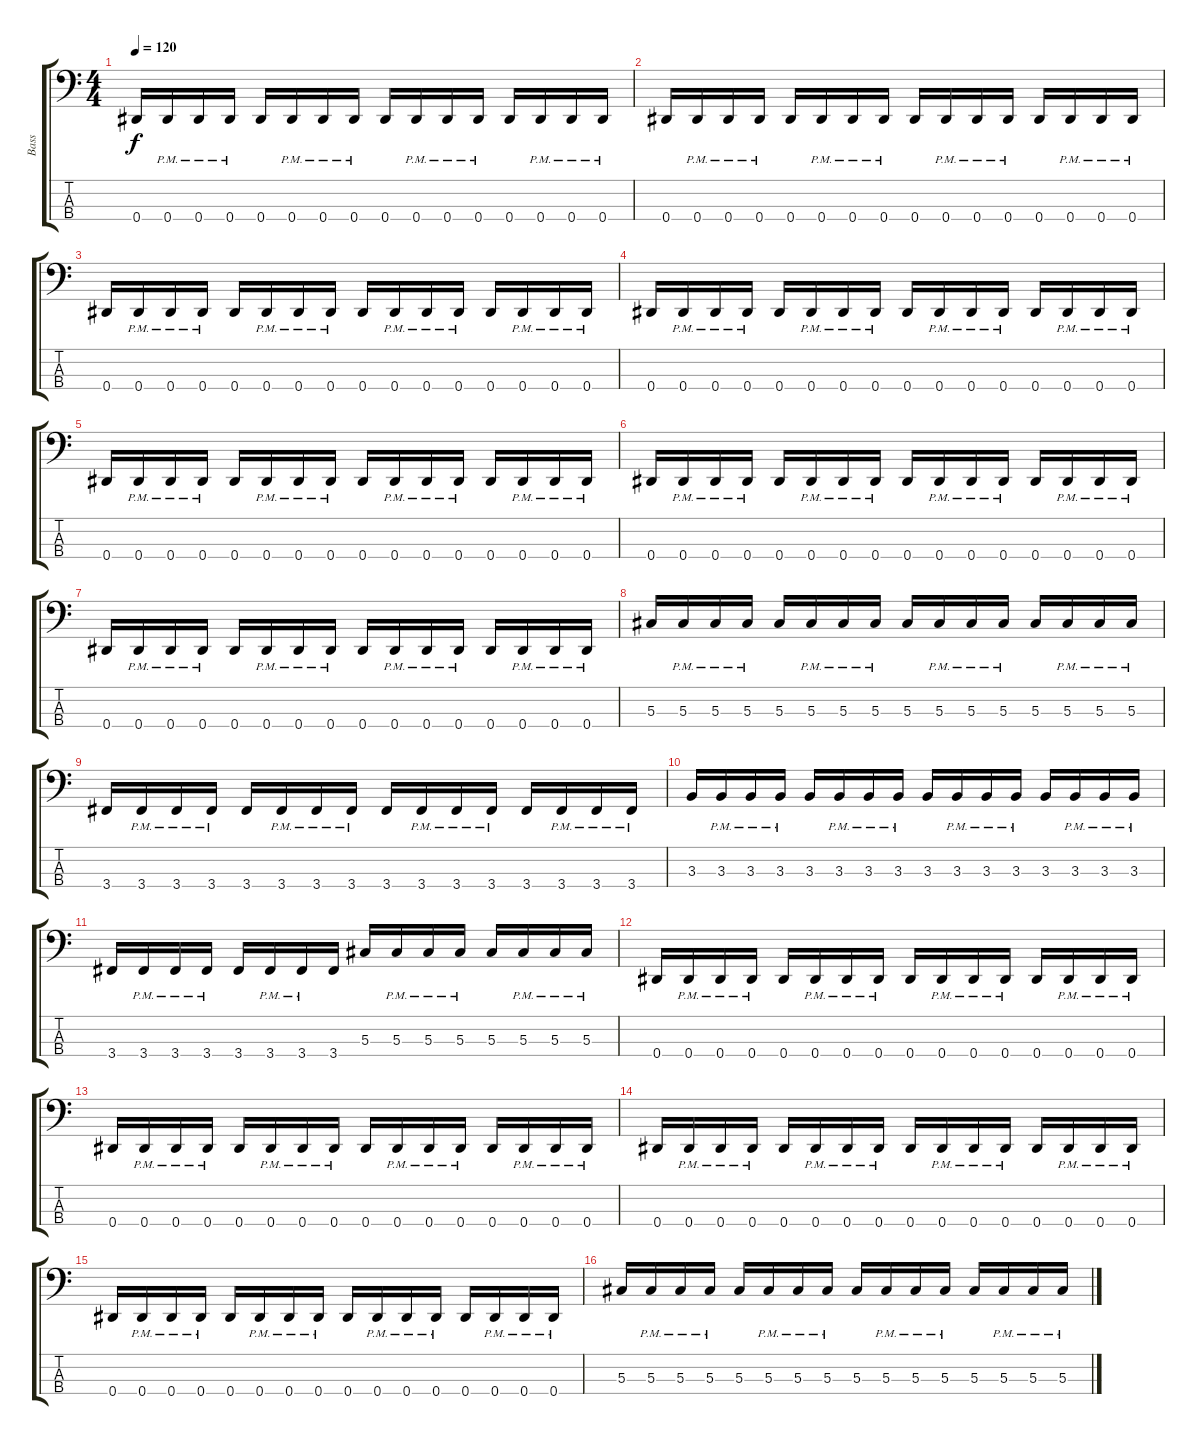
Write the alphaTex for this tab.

\track ("Bass" "Bass") {instrument electricbassfinger}
\staff {score tabs}
\tuning (Gb2 Db2 Ab1 Eb1) {hide}
\ts (4 4)
\tempo 120
\clef f4
\ks c
0.4.16{dy f} 0.4{pm}.16 0.4{pm}.16 0.4{pm}.16 0.4.16 0.4{pm}.16 0.4{pm}.16 0.4{pm}.16 0.4.16 0.4{pm}.16 0.4{pm}.16 0.4{pm}.16 0.4.16 0.4{pm}.16 0.4{pm}.16 0.4{pm}.16 |
0.4.16 0.4{pm}.16 0.4{pm}.16 0.4{pm}.16 0.4.16 0.4{pm}.16 0.4{pm}.16 0.4{pm}.16 0.4.16 0.4{pm}.16 0.4{pm}.16 0.4{pm}.16 0.4.16 0.4{pm}.16 0.4{pm}.16 0.4{pm}.16 |
0.4.16 0.4{pm}.16 0.4{pm}.16 0.4{pm}.16 0.4.16 0.4{pm}.16 0.4{pm}.16 0.4{pm}.16 0.4.16 0.4{pm}.16 0.4{pm}.16 0.4{pm}.16 0.4.16 0.4{pm}.16 0.4{pm}.16 0.4{pm}.16 |
0.4.16 0.4{pm}.16 0.4{pm}.16 0.4{pm}.16 0.4.16 0.4{pm}.16 0.4{pm}.16 0.4{pm}.16 0.4.16 0.4{pm}.16 0.4{pm}.16 0.4{pm}.16 0.4.16 0.4{pm}.16 0.4{pm}.16 0.4{pm}.16 |
0.4.16 0.4{pm}.16 0.4{pm}.16 0.4{pm}.16 0.4.16 0.4{pm}.16 0.4{pm}.16 0.4{pm}.16 0.4.16 0.4{pm}.16 0.4{pm}.16 0.4{pm}.16 0.4.16 0.4{pm}.16 0.4{pm}.16 0.4{pm}.16 |
0.4.16 0.4{pm}.16 0.4{pm}.16 0.4{pm}.16 0.4.16 0.4{pm}.16 0.4{pm}.16 0.4{pm}.16 0.4.16 0.4{pm}.16 0.4{pm}.16 0.4{pm}.16 0.4.16 0.4{pm}.16 0.4{pm}.16 0.4{pm}.16 |
0.4.16 0.4{pm}.16 0.4{pm}.16 0.4{pm}.16 0.4.16 0.4{pm}.16 0.4{pm}.16 0.4{pm}.16 0.4.16 0.4{pm}.16 0.4{pm}.16 0.4{pm}.16 0.4.16 0.4{pm}.16 0.4{pm}.16 0.4{pm}.16 |
5.3.16 5.3{pm}.16 5.3{pm}.16 5.3{pm}.16 5.3.16 5.3{pm}.16 5.3{pm}.16 5.3{pm}.16 5.3.16 5.3{pm}.16 5.3{pm}.16 5.3{pm}.16 5.3.16 5.3{pm}.16 5.3{pm}.16 5.3{pm}.16 |
3.4.16 3.4{pm}.16 3.4{pm}.16 3.4{pm}.16 3.4.16 3.4{pm}.16 3.4{pm}.16 3.4{pm}.16 3.4.16 3.4{pm}.16 3.4{pm}.16 3.4{pm}.16 3.4.16 3.4{pm}.16 3.4{pm}.16 3.4{pm}.16 |
3.3.16 3.3{pm}.16 3.3{pm}.16 3.3{pm}.16 3.3.16 3.3{pm}.16 3.3{pm}.16 3.3{pm}.16 3.3.16 3.3{pm}.16 3.3{pm}.16 3.3{pm}.16 3.3.16 3.3{pm}.16 3.3{pm}.16 3.3{pm}.16 |
3.4.16 3.4{pm}.16 3.4{pm}.16 3.4{pm}.16 3.4.16 3.4{pm}.16 3.4{pm}.16 3.4.16 5.3.16 5.3{pm}.16 5.3{pm}.16 5.3{pm}.16 5.3.16 5.3{pm}.16 5.3{pm}.16 5.3{pm}.16 |
0.4.16 0.4{pm}.16 0.4{pm}.16 0.4{pm}.16 0.4.16 0.4{pm}.16 0.4{pm}.16 0.4{pm}.16 0.4.16 0.4{pm}.16 0.4{pm}.16 0.4{pm}.16 0.4.16 0.4{pm}.16 0.4{pm}.16 0.4{pm}.16 |
0.4.16 0.4{pm}.16 0.4{pm}.16 0.4{pm}.16 0.4.16 0.4{pm}.16 0.4{pm}.16 0.4{pm}.16 0.4.16 0.4{pm}.16 0.4{pm}.16 0.4{pm}.16 0.4.16 0.4{pm}.16 0.4{pm}.16 0.4{pm}.16 |
0.4.16 0.4{pm}.16 0.4{pm}.16 0.4{pm}.16 0.4.16 0.4{pm}.16 0.4{pm}.16 0.4{pm}.16 0.4.16 0.4{pm}.16 0.4{pm}.16 0.4{pm}.16 0.4.16 0.4{pm}.16 0.4{pm}.16 0.4{pm}.16 |
0.4.16 0.4{pm}.16 0.4{pm}.16 0.4{pm}.16 0.4.16 0.4{pm}.16 0.4{pm}.16 0.4{pm}.16 0.4.16 0.4{pm}.16 0.4{pm}.16 0.4{pm}.16 0.4.16 0.4{pm}.16 0.4{pm}.16 0.4{pm}.16 |
5.3.16 5.3{pm}.16 5.3{pm}.16 5.3{pm}.16 5.3.16 5.3{pm}.16 5.3{pm}.16 5.3{pm}.16 5.3.16 5.3{pm}.16 5.3{pm}.16 5.3{pm}.16 5.3.16 5.3{pm}.16 5.3{pm}.16 5.3{pm}.16
